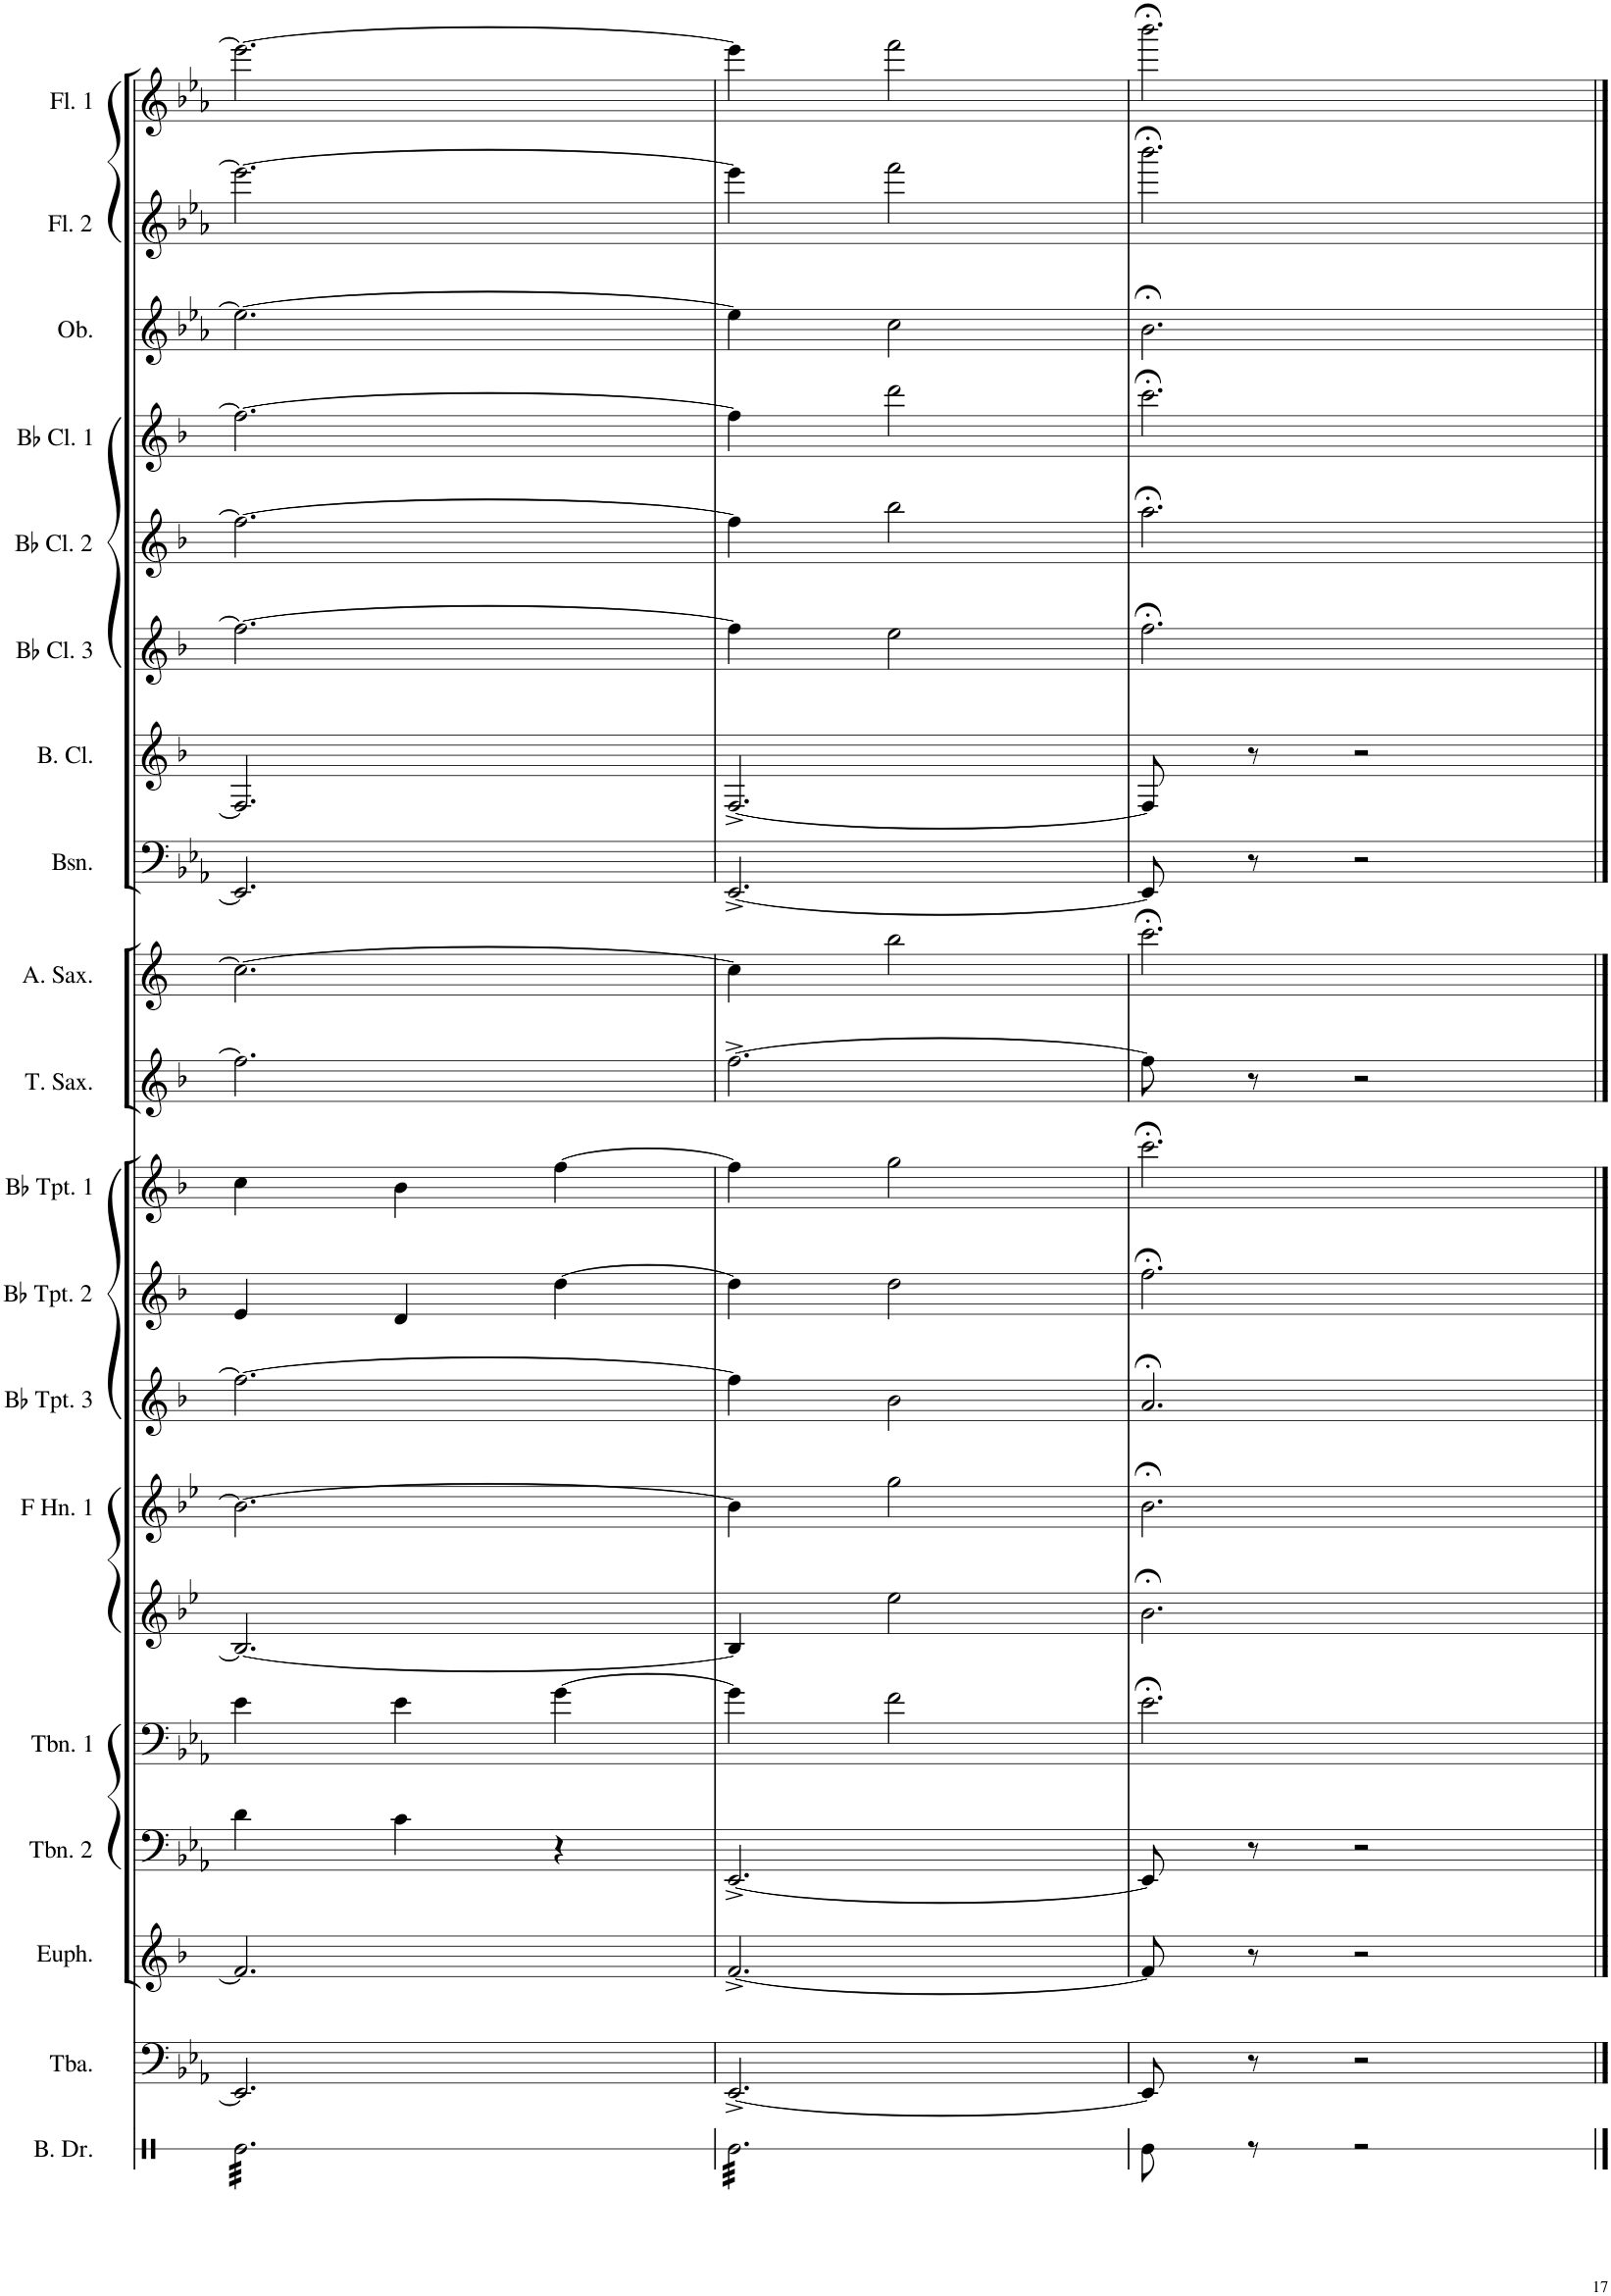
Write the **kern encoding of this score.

**kern	**kern	**kern	**kern	**kern	**kern	**kern	**kern	**kern	**kern	**kern	**kern	**kern	**kern	**kern	**kern	**kern	**kern	**kern	**kern
*part20	*part19	*part18	*part17	*part16	*part15	*part14	*part13	*part12	*part11	*part10	*part9	*part8	*part7	*part6	*part5	*part4	*part3	*part2	*part1
*staff20	*staff19	*staff18	*staff17	*staff16	*staff15	*staff14	*staff13	*staff12	*staff11	*staff10	*staff9	*staff8	*staff7	*staff6	*staff5	*staff4	*staff3	*staff2	*staff1
*I"Percussion	*I"Tuba	*I"Euphonium	*I"Trombone 2	*I"Trombone 1	*I"F Horn 2	*I"F Horn 1	*I"Bb Trumpet 3	*I"Bb Trumpet 2	*I"Bb Trumpet 1	*I"Tenor Saxophone	*I"Alto Saxophone	*I"Bassoon	*I"Bass Clarinet	*I"Bb Clarinet 3	*I"Bb Clarinet 2	*I"Bb Clarinet 1	*I"Oboe	*I"Flute 2	*I"Flute 1
*I'Perc.	*I'Tba.	*I'Euph.	*I'Tbn. 2	*I'Tbn. 1	*I'Hn	*I'F Hn. 1	*I'Bb Tpt. 3	*I'Bb Tpt. 2	*I'Bb Tpt. 1	*I'T. Sax.	*I'A. Sax.	*I'Bsn.	*I'B. Cl.	*I'Bb Cl. 3	*I'Bb Cl. 2	*I'Bb Cl. 1	*I'Ob.	*I'Fl. 2	*I'Fl. 1
!!LO:PB:g=z
*clefX	*clefF4	*clefG2	*clefF4	*clefF4	*clefG2	*clefG2	*clefG2	*clefG2	*clefG2	*clefG2	*clefG2	*clefF4	*clefG2	*clefG2	*clefG2	*clefG2	*clefG2	*clefG2	*clefG2
*	*	*Trd8c14	*	*	*Trd4c7	*Trd4c7	*Trd1c2	*Trd1c2	*Trd1c2	*Trd8c14	*Trd5c9	*	*Trd8c14	*Trd1c2	*Trd1c2	*Trd1c2	*	*	*
*k[]	*k[b-e-a-]	*k[b-]	*k[b-e-a-]	*k[b-e-a-]	*k[b-e-]	*k[b-e-]	*k[b-]	*k[b-]	*k[b-]	*k[b-]	*k[]	*k[b-e-a-]	*k[b-]	*k[b-]	*k[b-]	*k[b-]	*k[b-e-a-]	*k[b-e-a-]	*k[b-e-a-]
*M3/4	*M3/4	*M3/4	*M3/4	*M3/4	*M3/4	*M3/4	*M3/4	*M3/4	*M3/4	*M3/4	*M3/4	*M3/4	*M3/4	*M3/4	*M3/4	*M3/4	*M3/4	*M3/4	*M3/4
=129	=129	=129	=129	=129	=129	=129	=129	=129	=129	=129	=129	=129	=129	=129	=129	=129	=129	=129	=129
*tremolo	*	*	*	*	*	*	*	*	*	*	*	*	*	*	*	*	*	*	*
32Re\LLL	2.EE-/]	2.f/]	4d\	4e-\	2.B-/_	2.b-\_	2.ff\_	4e/	4cc\	2.ff\]	2.cc\_	2.EE-/]	2.F/]	2.ff\_	2.ff\_	2.ff\_	2.ee-\_	2.eee-\_	2.eee-\_
32Re\	.	.	.	.	.	.	.	.	.	.	.	.	.	.	.	.	.	.	.
32Re\	.	.	.	.	.	.	.	.	.	.	.	.	.	.	.	.	.	.	.
32Re\	.	.	.	.	.	.	.	.	.	.	.	.	.	.	.	.	.	.	.
32Re\	.	.	.	.	.	.	.	.	.	.	.	.	.	.	.	.	.	.	.
32Re\	.	.	.	.	.	.	.	.	.	.	.	.	.	.	.	.	.	.	.
32Re\	.	.	.	.	.	.	.	.	.	.	.	.	.	.	.	.	.	.	.
32Re\	.	.	.	.	.	.	.	.	.	.	.	.	.	.	.	.	.	.	.
32Re\	.	.	4c\	4e-\	.	.	.	4d/	4b-\	.	.	.	.	.	.	.	.	.	.
32Re\	.	.	.	.	.	.	.	.	.	.	.	.	.	.	.	.	.	.	.
32Re\	.	.	.	.	.	.	.	.	.	.	.	.	.	.	.	.	.	.	.
32Re\	.	.	.	.	.	.	.	.	.	.	.	.	.	.	.	.	.	.	.
32Re\	.	.	.	.	.	.	.	.	.	.	.	.	.	.	.	.	.	.	.
32Re\	.	.	.	.	.	.	.	.	.	.	.	.	.	.	.	.	.	.	.
32Re\	.	.	.	.	.	.	.	.	.	.	.	.	.	.	.	.	.	.	.
32Re\	.	.	.	.	.	.	.	.	.	.	.	.	.	.	.	.	.	.	.
32Re\	.	.	4r	[4g\	.	.	.	[4dd\	[4ff\	.	.	.	.	.	.	.	.	.	.
32Re\	.	.	.	.	.	.	.	.	.	.	.	.	.	.	.	.	.	.	.
32Re\	.	.	.	.	.	.	.	.	.	.	.	.	.	.	.	.	.	.	.
32Re\	.	.	.	.	.	.	.	.	.	.	.	.	.	.	.	.	.	.	.
32Re\	.	.	.	.	.	.	.	.	.	.	.	.	.	.	.	.	.	.	.
32Re\	.	.	.	.	.	.	.	.	.	.	.	.	.	.	.	.	.	.	.
32Re\	.	.	.	.	.	.	.	.	.	.	.	.	.	.	.	.	.	.	.
32Re\JJJ	.	.	.	.	.	.	.	.	.	.	.	.	.	.	.	.	.	.	.
=130	=130	=130	=130	=130	=130	=130	=130	=130	=130	=130	=130	=130	=130	=130	=130	=130	=130	=130	=130
32Re\LLL	[2.EE-^/	[2.f^/	[2.EE-^/	4g\]	4B-/]	4b-\]	4ff\]	4dd\]	4ff\]	[2.ff^\	4cc\]	[2.EE-^/	[2.F^/	4ff\]	4ff\]	4ff\]	4ee-\]	4eee-\]	4eee-\]
32Re\	.	.	.	.	.	.	.	.	.	.	.	.	.	.	.	.	.	.	.
32Re\	.	.	.	.	.	.	.	.	.	.	.	.	.	.	.	.	.	.	.
32Re\	.	.	.	.	.	.	.	.	.	.	.	.	.	.	.	.	.	.	.
32Re\	.	.	.	.	.	.	.	.	.	.	.	.	.	.	.	.	.	.	.
32Re\	.	.	.	.	.	.	.	.	.	.	.	.	.	.	.	.	.	.	.
32Re\	.	.	.	.	.	.	.	.	.	.	.	.	.	.	.	.	.	.	.
32Re\	.	.	.	.	.	.	.	.	.	.	.	.	.	.	.	.	.	.	.
32Re\	.	.	.	2f\	2ee-\	2gg\	2b-\	2dd\	2gg\	.	2bb\	.	.	2ee\	2bb-\	2ddd\	2cc\	2fff\	2fff\
32Re\	.	.	.	.	.	.	.	.	.	.	.	.	.	.	.	.	.	.	.
32Re\	.	.	.	.	.	.	.	.	.	.	.	.	.	.	.	.	.	.	.
32Re\	.	.	.	.	.	.	.	.	.	.	.	.	.	.	.	.	.	.	.
32Re\	.	.	.	.	.	.	.	.	.	.	.	.	.	.	.	.	.	.	.
32Re\	.	.	.	.	.	.	.	.	.	.	.	.	.	.	.	.	.	.	.
32Re\	.	.	.	.	.	.	.	.	.	.	.	.	.	.	.	.	.	.	.
32Re\	.	.	.	.	.	.	.	.	.	.	.	.	.	.	.	.	.	.	.
32Re\	.	.	.	.	.	.	.	.	.	.	.	.	.	.	.	.	.	.	.
32Re\	.	.	.	.	.	.	.	.	.	.	.	.	.	.	.	.	.	.	.
32Re\	.	.	.	.	.	.	.	.	.	.	.	.	.	.	.	.	.	.	.
32Re\	.	.	.	.	.	.	.	.	.	.	.	.	.	.	.	.	.	.	.
32Re\	.	.	.	.	.	.	.	.	.	.	.	.	.	.	.	.	.	.	.
32Re\	.	.	.	.	.	.	.	.	.	.	.	.	.	.	.	.	.	.	.
32Re\	.	.	.	.	.	.	.	.	.	.	.	.	.	.	.	.	.	.	.
32Re\JJJ	.	.	.	.	.	.	.	.	.	.	.	.	.	.	.	.	.	.	.
*Xtremolo	*	*	*	*	*	*	*	*	*	*	*	*	*	*	*	*	*	*	*
=131	=131	=131	=131	=131	=131	=131	=131	=131	=131	=131	=131	=131	=131	=131	=131	=131	=131	=131	=131
8Re\	8EE-/]	8f/]	8EE-/]	2.e-;<\	2.b-;<\	2.b-;<\	2.a;</	2.ff;<\	2.ccc;<\	8ff\]	2.ccc;<\	8EE-/]	8F/]	2.ff;<\	2.aa;<\	2.ccc;<\	2.b-;<\	2.bbb-;<\	2.bbb-;<\
8r	8r	8r	8r	.	.	.	.	.	.	8r	.	8r	8r	.	.	.	.	.	.
2r	2r	2r	2r	.	.	.	.	.	.	2r	.	2r	2r	.	.	.	.	.	.
==	==	==	==	==	==	==	==	==	==	==	==	==	==	==	==	==	==	==	==
*-	*-	*-	*-	*-	*-	*-	*-	*-	*-	*-	*-	*-	*-	*-	*-	*-	*-	*-	*-
